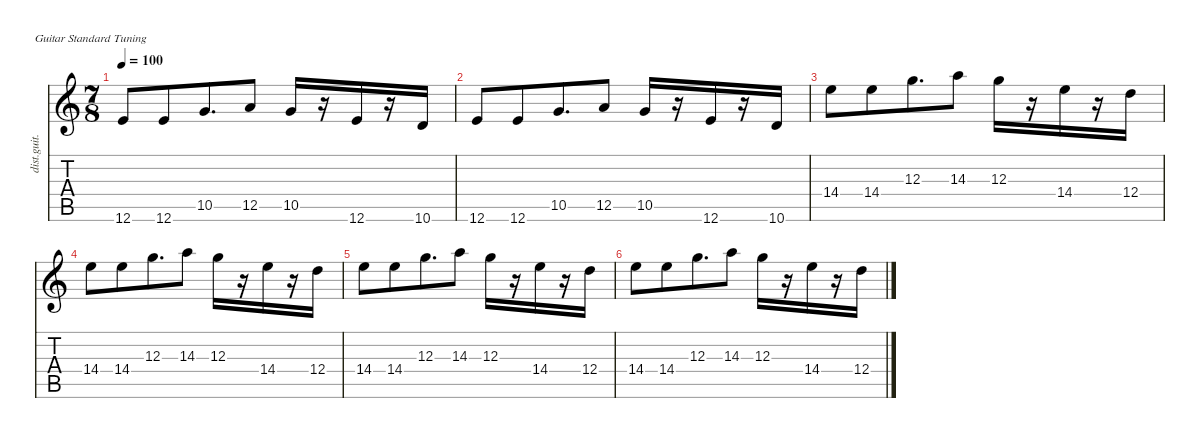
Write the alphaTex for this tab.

\defaultSystemsLayout 4
\hideDynamics
\bracketExtendMode nobrackets
\otherSystemsTrackNameOrientation horizontal
\track ("Distortion Guitar" "dist.guit.") {instrument distortionguitar}
\staff {score tabs}
\tuning (E4 B3 G3 D3 A2 E2)
\ts (7 8)
\tempo 100
\clef g2
\ks c
12.6.8{dy mf beam Up} 12.6.8{beam Up} 10.5.8{d beam Up} 12.5.8{beam Up} 10.5.16{beam Up} r.16{beam Up} 12.6.16{beam Up} r.16{beam Up} 10.6.16{beam Up} |
12.6.8{beam Up} 12.6.8{beam Up} 10.5.8{d beam Up} 12.5.8{beam Up} 10.5.16{beam Up} r.16{beam Up} 12.6.16{beam Up} r.16{beam Up} 10.6.16{beam Up} |
14.4.8{beam Down} 14.4.8{beam Down} 12.3.8{d beam Down} 14.3.8{beam Down} 12.3.16{beam Down} r.16{beam Down} 14.4.16{beam Down} r.16{beam Down} 12.4.16{beam Down} |
14.4.8{beam Down} 14.4.8{beam Down} 12.3.8{d beam Down} 14.3.8{beam Down} 12.3.16{beam Down} r.16{beam Down} 14.4.16{beam Down} r.16{beam Down} 12.4.16{beam Down} |
14.4.8{beam Down} 14.4.8{beam Down} 12.3.8{d beam Down} 14.3.8{beam Down} 12.3.16{beam Down} r.16{beam Down} 14.4.16{beam Down} r.16{beam Down} 12.4.16{beam Down} |
14.4.8{beam Down} 14.4.8{beam Down} 12.3.8{d beam Down} 14.3.8{beam Down} 12.3.16{beam Down} r.16{beam Down} 14.4.16{beam Down} r.16{beam Down} 12.4.16{beam Down}
